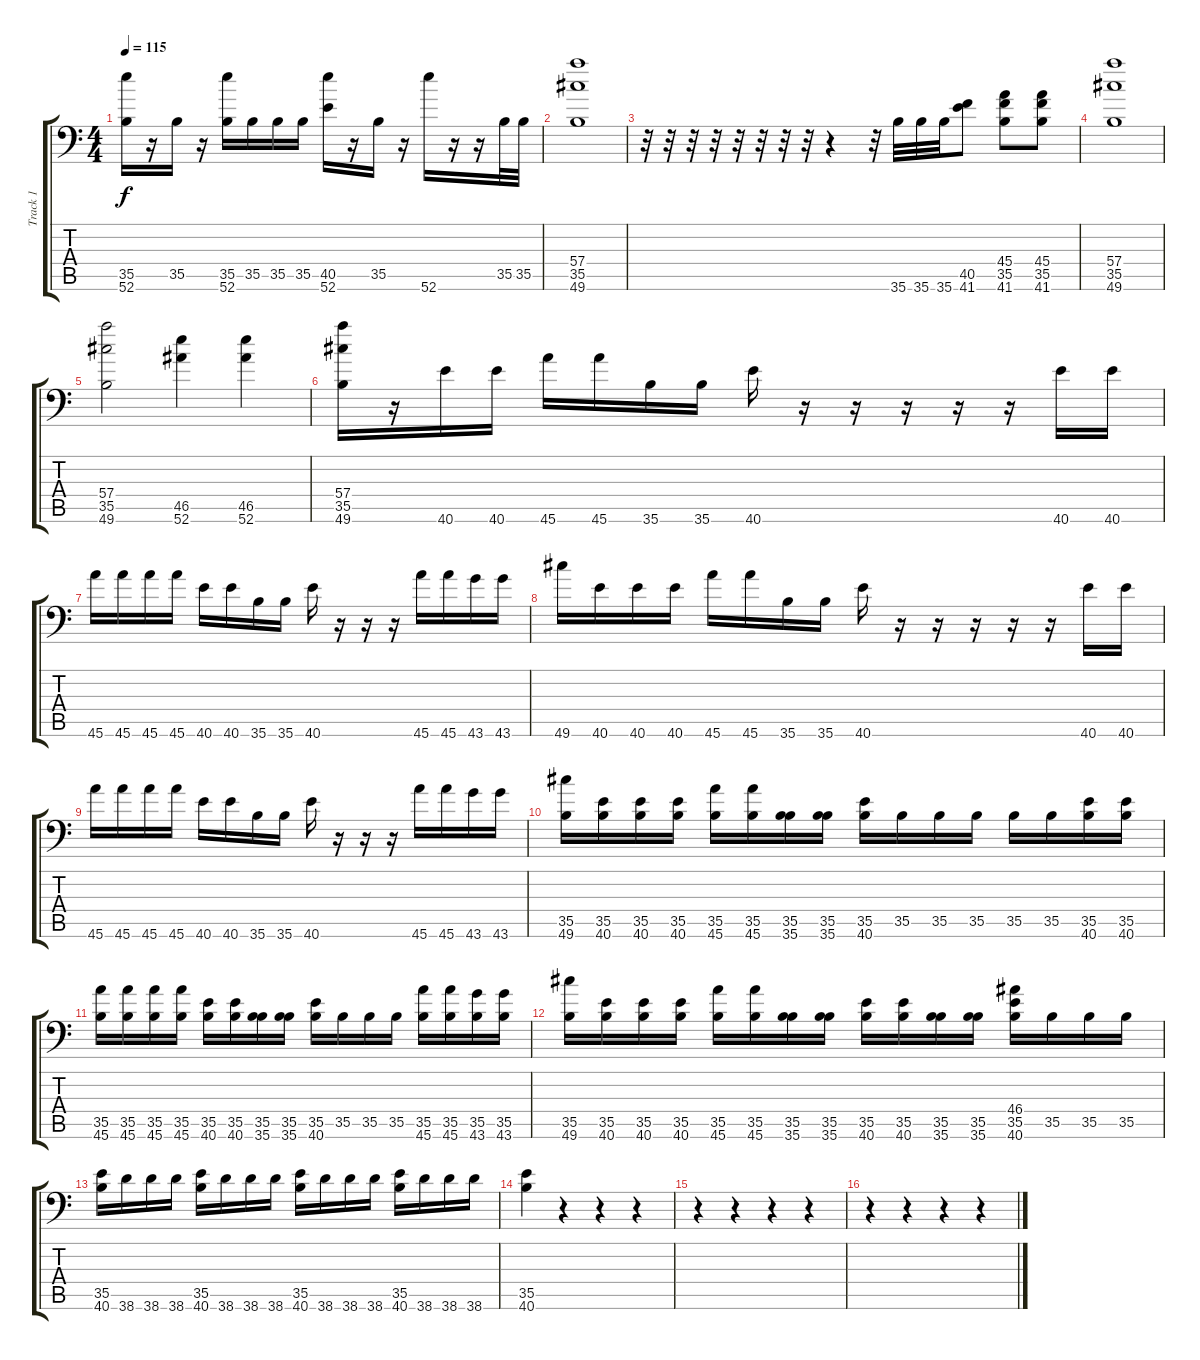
\track ("Track 1" "Track 1") {instrument acousticgrandpiano}
\staff {score tabs}
\tuning (C-1 C-1 C-1 C-1 C-1 C-1) {hide}
\ts (4 4)
\tempo 115
\clef f4
\ks c
(35.5 52.6).16{dy f} r.16 35.5.16 r.16 (35.5 52.6).16 35.5.16 35.5.16 35.5.16 (40.5 52.6).16 r.16 35.5.16 r.16 52.6.16 r.16 r.16 35.5.32 35.5.32 |
(57.4 35.5 49.6).1 |
r.32 r.32 r.32 r.32 r.32 r.32 r.32 r.32 r.4 r.32 35.6.32 35.6.32 35.6.32 (40.5 41.6).8 (45.4 35.5 41.6).8 (45.4 35.5 41.6).8 |
(57.4 35.5 49.6).1 |
(57.4 35.5 49.6).2 (46.5 52.6).4 (46.5 52.6).4 |
(57.4 35.5 49.6).16 r.16 40.6.16 40.6.16 45.6.16 45.6.16 35.6.16 35.6.16 40.6.16 r.16 r.16 r.16 r.16 r.16 40.6.16 40.6.16 |
45.6.16 45.6.16 45.6.16 45.6.16 40.6.16 40.6.16 35.6.16 35.6.16 40.6.16 r.16 r.16 r.16 45.6.16 45.6.16 43.6.16 43.6.16 |
49.6.16 40.6.16 40.6.16 40.6.16 45.6.16 45.6.16 35.6.16 35.6.16 40.6.16 r.16 r.16 r.16 r.16 r.16 40.6.16 40.6.16 |
45.6.16 45.6.16 45.6.16 45.6.16 40.6.16 40.6.16 35.6.16 35.6.16 40.6.16 r.16 r.16 r.16 45.6.16 45.6.16 43.6.16 43.6.16 |
(35.5 49.6).16 (35.5 40.6).16 (35.5 40.6).16 (35.5 40.6).16 (35.5 45.6).16 (35.5 45.6).16 (35.5 35.6).16 (35.5 35.6).16 (35.5 40.6).16 35.5.16 35.5.16 35.5.16 35.5.16 35.5.16 (35.5 40.6).16 (35.5 40.6).16 |
(35.5 45.6).16 (35.5 45.6).16 (35.5 45.6).16 (35.5 45.6).16 (35.5 40.6).16 (35.5 40.6).16 (35.5 35.6).16 (35.5 35.6).16 (35.5 40.6).16 35.5.16 35.5.16 35.5.16 (35.5 45.6).16 (35.5 45.6).16 (35.5 43.6).16 (35.5 43.6).16 |
(35.5 49.6).16 (35.5 40.6).16 (35.5 40.6).16 (35.5 40.6).16 (35.5 45.6).16 (35.5 45.6).16 (35.5 35.6).16 (35.5 35.6).16 (35.5 40.6).16 (35.5 40.6).16 (35.5 35.6).16 (35.5 35.6).16 (46.4 35.5 40.6).16 35.5.16 35.5.16 35.5.16 |
(35.5 40.6).16 38.6.16 38.6.16 38.6.16 (35.5 40.6).16 38.6.16 38.6.16 38.6.16 (35.5 40.6).16 38.6.16 38.6.16 38.6.16 (35.5 40.6).16 38.6.16 38.6.16 38.6.16 |
(35.5 40.6).4 r.4 r.4 r.4 |
r.4 r.4 r.4 r.4 |
r.4 r.4 r.4 r.4
